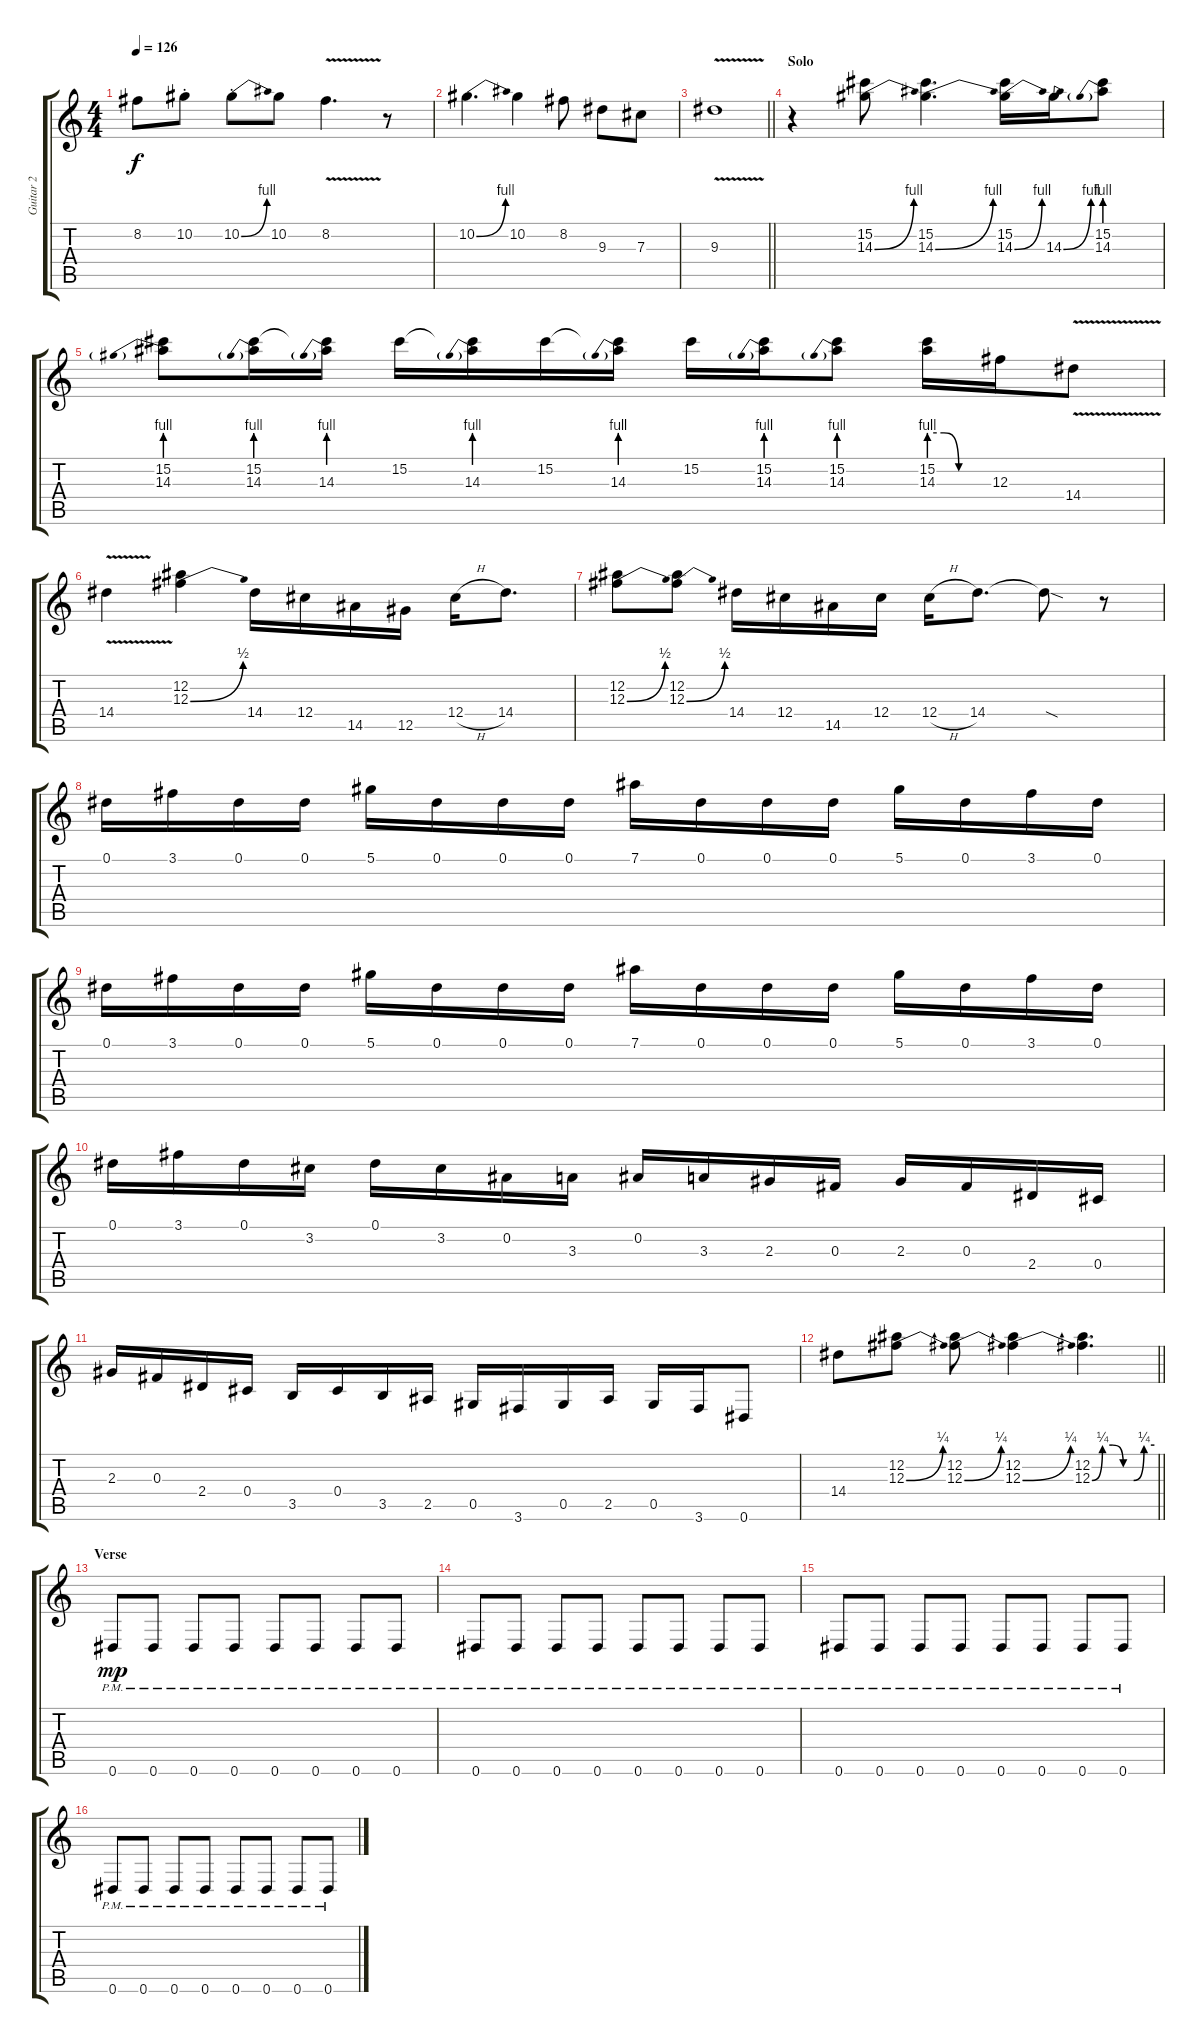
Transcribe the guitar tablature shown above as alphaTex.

\track ("Guitar 2" "Guitar 2") {instrument overdrivenguitar}
\staff {score tabs}
\tuning (Eb4 Bb3 Gb3 Db3 Ab2 Eb2) {hide}
\ts (4 4)
\tempo 126
\clef g2
\ks c
8.2.8{dy f} 10.2{st}.8 10.2{be (bend 0 0 60 4) st}.8 10.2.8 8.2{v}.4{d} r.8 |
10.2{be (bend 0 0 60 4)}.4{d} 10.2.4 8.2.8 9.3.8 7.3.8 |
\barLineRight lightlight
9.3{v}.1 |
\section ("" "Solo")
r.4 (15.2 14.3{be (bend 0 0 60 4)}).8 (15.2 14.3{be (bend 0 0 60 4)}).4{d} (15.2 14.3{be (bend 0 0 60 4)}).16 14.3{be (bend 0 0 60 4)}.16 (15.2 14.3{be (prebend 0 4 60 4)}).8 |
(15.2 14.3{be (prebend 0 4 60 4)}).8 (15.2 14.3{be (prebend 0 4 60 4)}).16 (15.2{t} 14.3{be (prebend 0 4 60 4)}).16 15.2.16 (15.2{t} 14.3{be (prebend 0 4 60 4)}).16 15.2.16 (15.2{t} 14.3{be (prebend 0 4 60 4)}).16 15.2.16 (15.2 14.3{be (prebend 0 4 60 4)}).16 (15.2 14.3{be (prebend 0 4 60 4)}).8 (15.2 14.3{be (custom 0 4 15 4 30 0 60 0)}).16 12.3.16 14.4{v}.8 |
14.4{v}.4 (12.2 12.3{be (bend 0 0 60 2)}).4 14.4.16 12.4.16 14.5.16 12.5.16 12.4{h}.16 14.4.8{d} |
(12.2 12.3{be (bend 0 0 60 2)}).8 (12.2 12.3{be (bend 0 0 60 2)}).8 14.4.16 12.4.16 14.5.16 12.4.16 12.4{h}.16 14.4.8{d} 14.4{sod t}.8 r.8 |
0.1.16 3.1.16 0.1.16 0.1.16 5.1.16 0.1.16 0.1.16 0.1.16 7.1.16 0.1.16 0.1.16 0.1.16 5.1.16 0.1.16 3.1.16 0.1.16 |
0.1.16 3.1.16 0.1.16 0.1.16 5.1.16 0.1.16 0.1.16 0.1.16 7.1.16 0.1.16 0.1.16 0.1.16 5.1.16 0.1.16 3.1.16 0.1.16 |
0.1.16 3.1.16 0.1.16 3.2.16 0.1.16 3.2.16 0.2.16 3.3.16 0.2.16 3.3.16 2.3.16 0.3.16 2.3.16 0.3.16 2.4.16 0.4.16 |
2.3.16 0.3.16 2.4.16 0.4.16 3.5.16 0.4.16 3.5.16 2.5.16 0.5.16 3.6.16 0.5.16 2.5.16 0.5.16 3.6.16 0.6.8 |
\barLineRight lightlight
14.4.8 (12.2 12.3{be (bend 0 0 60 1)}).8 (12.2 12.3{be (bend 0 0 60 1)}).8 (12.2 12.3{be (bend 0 0 60 1)}).4 (12.2 12.3{be (custom 0 0 10 1 20 1 30 0 40 0 50 1 60 1)}).4{d} |
\section ("" "Verse")
0.6{pm}.8{dy mp} 0.6{pm}.8 0.6{pm}.8 0.6{pm}.8 0.6{pm}.8 0.6{pm}.8 0.6{pm}.8 0.6{pm}.8 |
0.6{pm}.8 0.6{pm}.8 0.6{pm}.8 0.6{pm}.8 0.6{pm}.8 0.6{pm}.8 0.6{pm}.8 0.6{pm}.8 |
0.6{pm}.8 0.6{pm}.8 0.6{pm}.8 0.6{pm}.8 0.6{pm}.8 0.6{pm}.8 0.6{pm}.8 0.6{pm}.8 |
0.6{pm}.8 0.6{pm}.8 0.6{pm}.8 0.6{pm}.8 0.6{pm}.8 0.6{pm}.8 0.6{pm}.8 0.6{pm}.8
